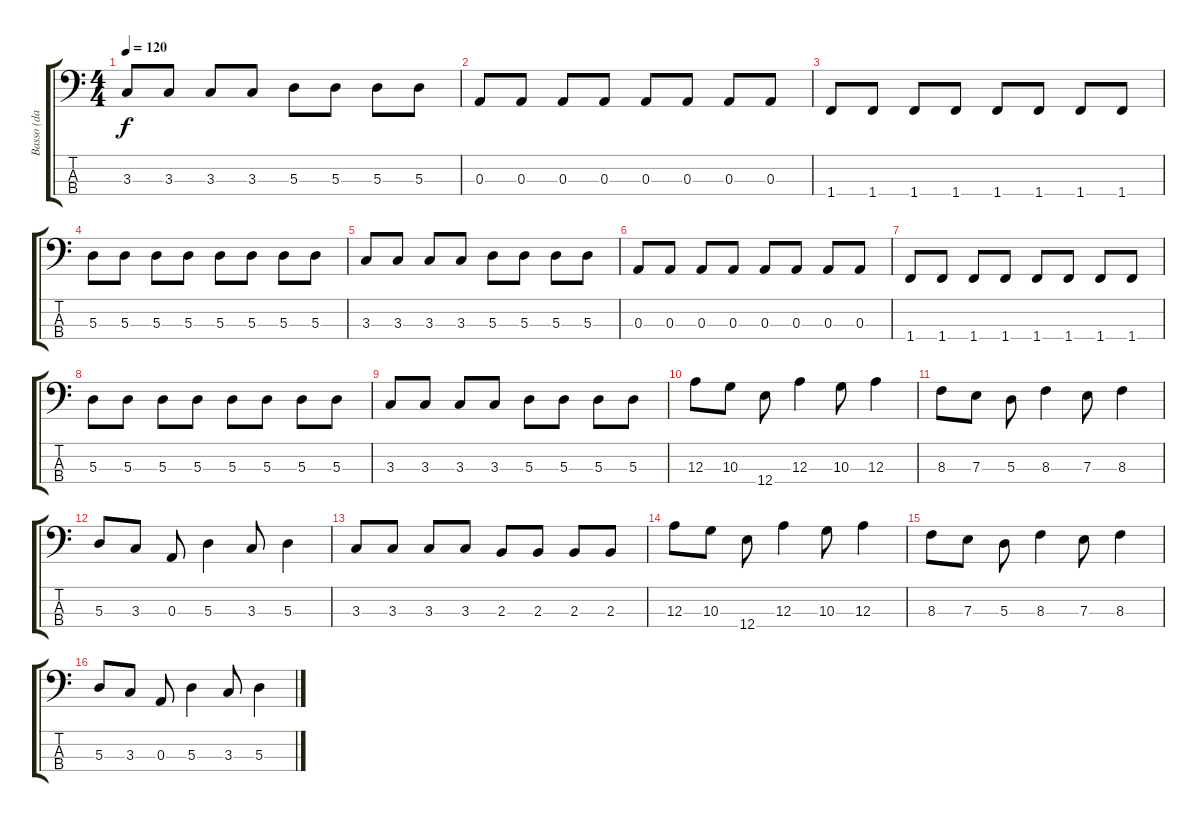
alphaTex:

\track ("Basso (da rivedere nel chorus)" "Basso (da ") {instrument electricbassfinger}
\staff {score tabs}
\tuning (G2 D2 A1 E1) {hide}
\ts (4 4)
\tempo 120
\clef f4
\ks c
3.3.8{dy f} 3.3.8 3.3.8 3.3.8 5.3.8 5.3.8 5.3.8 5.3.8 |
0.3.8 0.3.8 0.3.8 0.3.8 0.3.8 0.3.8 0.3.8 0.3.8 |
1.4.8 1.4.8 1.4.8 1.4.8 1.4.8 1.4.8 1.4.8 1.4.8 |
5.3.8 5.3.8 5.3.8 5.3.8 5.3.8 5.3.8 5.3.8 5.3.8 |
3.3.8 3.3.8 3.3.8 3.3.8 5.3.8 5.3.8 5.3.8 5.3.8 |
0.3.8 0.3.8 0.3.8 0.3.8 0.3.8 0.3.8 0.3.8 0.3.8 |
1.4.8 1.4.8 1.4.8 1.4.8 1.4.8 1.4.8 1.4.8 1.4.8 |
5.3.8 5.3.8 5.3.8 5.3.8 5.3.8 5.3.8 5.3.8 5.3.8 |
3.3.8 3.3.8 3.3.8 3.3.8 5.3.8 5.3.8 5.3.8 5.3.8 |
12.3.8 10.3.8 12.4.8 12.3.4 10.3.8 12.3.4 |
8.3.8 7.3.8 5.3.8 8.3.4 7.3.8 8.3.4 |
5.3.8 3.3.8 0.3.8 5.3.4 3.3.8 5.3.4 |
3.3.8 3.3.8 3.3.8 3.3.8 2.3.8 2.3.8 2.3.8 2.3.8 |
12.3.8 10.3.8 12.4.8 12.3.4 10.3.8 12.3.4 |
8.3.8 7.3.8 5.3.8 8.3.4 7.3.8 8.3.4 |
5.3.8 3.3.8 0.3.8 5.3.4 3.3.8 5.3.4
